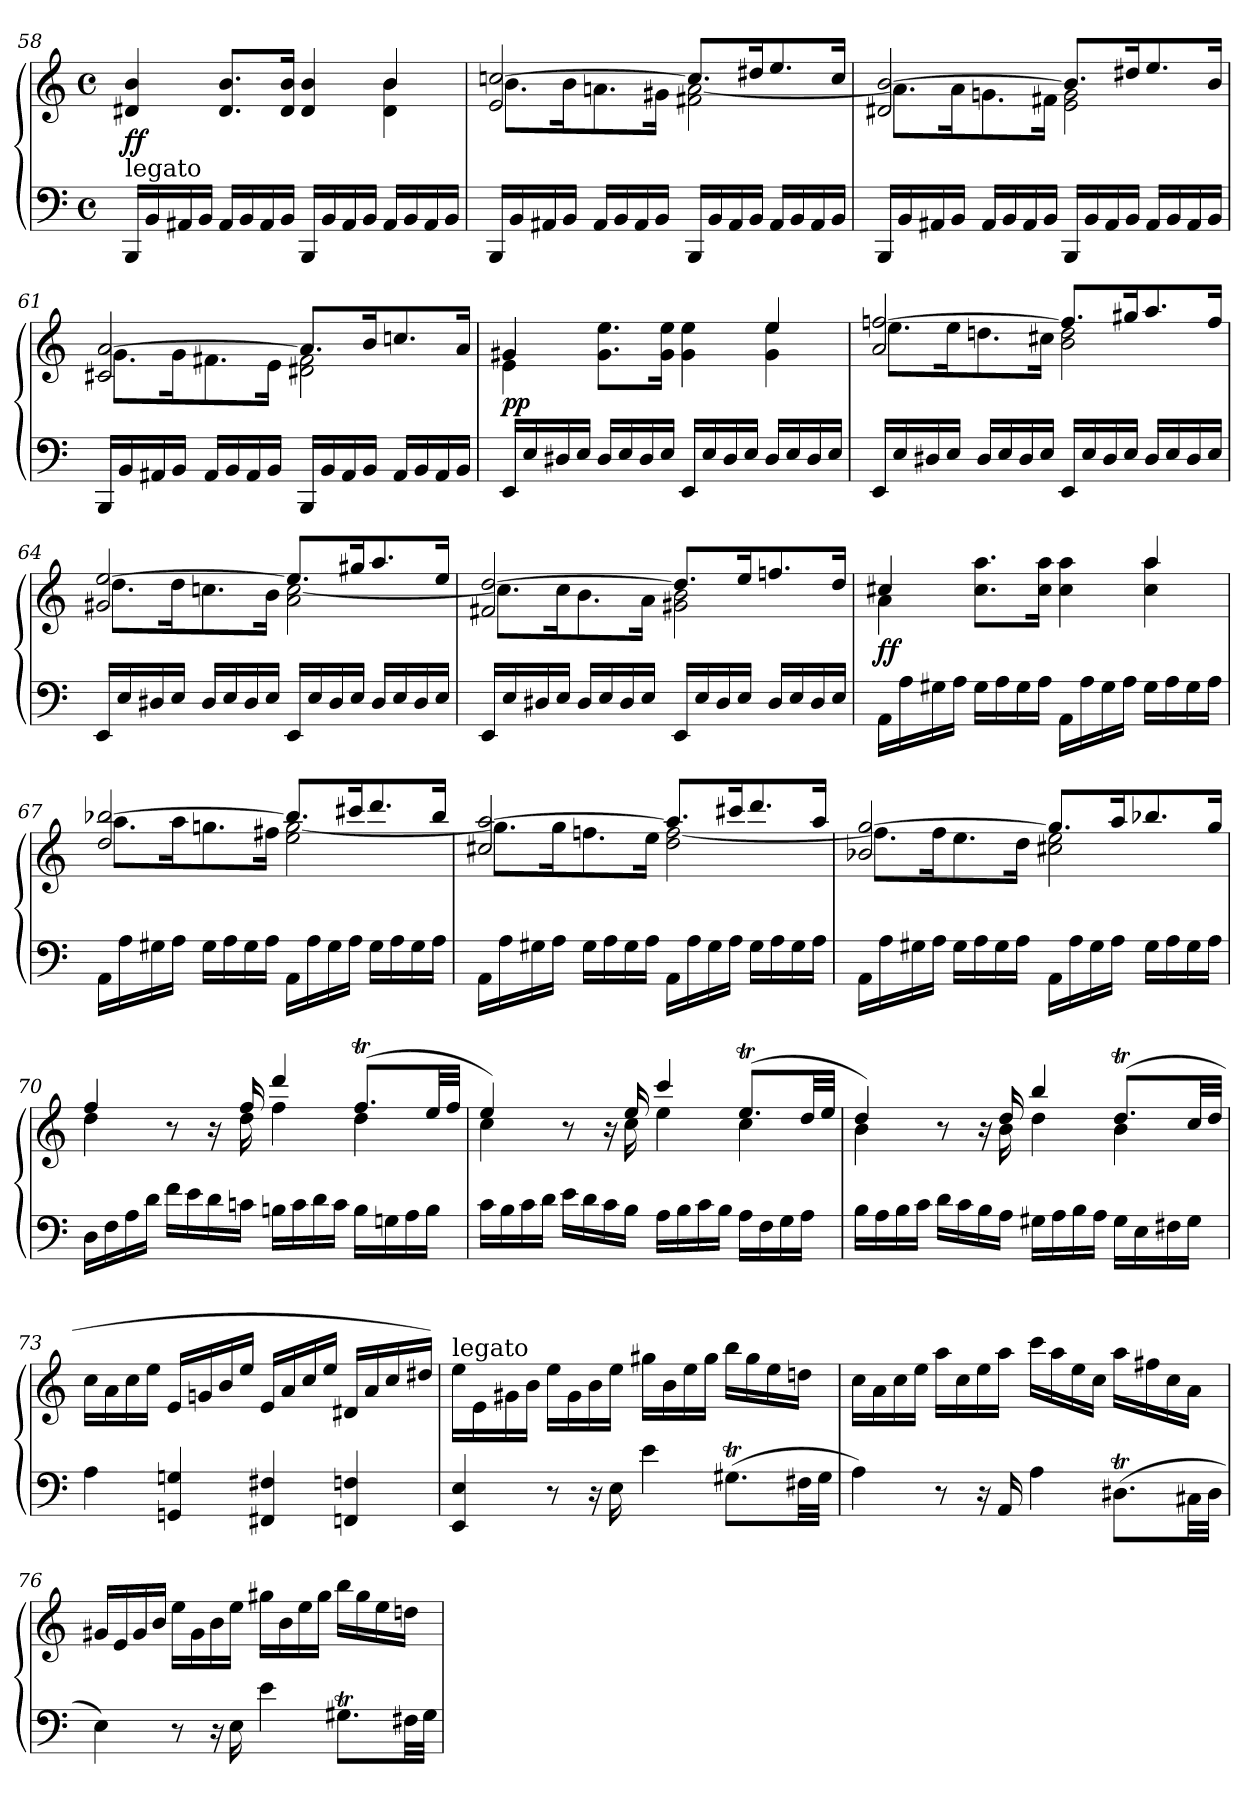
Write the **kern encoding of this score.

**kern	**kern	**dynam
*part1	*part1	*part1
*staff2	*staff1	*staff1/2
*clefF4	*clefG2	*
*k[]	*k[]	*
*a:	*a:	*
*M4/4	*M4/4	*
*met(c)	*met(c)	*
=58	=58	=58
*	*^	*
!LO:TX:a:t=legato	!	!	!
16BBBLL	4d#X 4b	2.ryy	ff
16BB	.	.	.
16AA#X	.	.	.
16BBJJ	.	.	.
16AA#LL	8.d# 8.bL	.	.
16BB	.	.	.
16AA#	.	.	.
16BBJJ	16d# 16bJk	.	.
16BBBLL	4d# 4b	.	.
16BB	.	.	.
16AA#	.	.	.
16BBJJ	.	.	.
16AA#LL	4b	4d# 4b	.
16BB	.	.	.
16AA#	.	.	.
16BBJJ	.	.	.
=59	=59	=59	=59
16BBBLL	2e [2ccn	8.bL	.
16BB	.	.	.
16AA#X	.	.	.
16BBJJ	.	16bk	.
16AA#LL	.	8.an	.
16BB	.	.	.
16AA#	.	.	.
16BBJJ	.	16g#XJk	.
16BBBLL	8.ccL]	2f#X [2a	.
16BB	.	.	.
16AA#	.	.	.
16BBJJ	16dd#Xk	.	.
16AA#LL	8.ee	.	.
16BB	.	.	.
16AA#	.	.	.
16BBJJ	16ccJk	.	.
=60	=60	=60	=60
16BBBLL	2d#X [2b	8.aL]	.
16BB	.	.	.
16AA#X	.	.	.
16BBJJ	.	16ak	.
16AA#LL	.	8.gn	.
16BB	.	.	.
16AA#	.	.	.
16BBJJ	.	16f#XJk	.
16BBBLL	8.bL]	2e 2g	.
16BB	.	.	.
16AA#	.	.	.
16BBJJ	16dd#Xk	.	.
16AA#LL	8.ee	.	.
16BB	.	.	.
16AA#	.	.	.
16BBJJ	16bJk	.	.
=61	=61	=61	=61
16BBBLL	2c#X [2a	8.gL	.
16BB	.	.	.
16AA#X	.	.	.
16BBJJ	.	16gk	.
16AA#LL	.	8.f#X	.
16BB	.	.	.
16AA#	.	.	.
16BBJJ	.	16eJk	.
16BBBLL	8.aL]	2d#X 2f#	.
16BB	.	.	.
16AA#	.	.	.
16BBJJ	16bk	.	.
16AA#LL	8.ccn	.	.
16BB	.	.	.
16AA#	.	.	.
16BBJJ	16aJk	.	.
=62	=62	=62	=62
16EELL	4g#X	4e	pp
16E	.	.	.
16D#X	.	.	.
16EJJ	.	.	.
16D#/LL	2ryy	8.g# 8.eeL	.
16E/	.	.	.
16D#/	.	.	.
16E/JJ	.	16g# 16eeJk	.
16EELL	.	4g# 4ee	.
16E	.	.	.
16D#	.	.	.
16EJJ	.	.	.
16D#/LL	4ee	4g# 4ee	.
16E/	.	.	.
16D#/	.	.	.
16E/JJ	.	.	.
=63	=63	=63	=63
16EELL	2a [2ffn	8.eeL	.
16E	.	.	.
16D#X	.	.	.
16EJJ	.	16eek	.
16D#/LL	.	8.ddn	.
16E/	.	.	.
16D#/	.	.	.
16E/JJ	.	16cc#XJk	.
16EELL	8.ffL]	2b 2dd	.
16E	.	.	.
16D#	.	.	.
16EJJ	16gg#Xk	.	.
16D#/LL	8.aa	.	.
16E/	.	.	.
16D#/	.	.	.
16E/JJ	16ffJk	.	.
=64	=64	=64	=64
16EELL	2g#X [2ee	8.ddL	.
16E	.	.	.
16D#X	.	.	.
16EJJ	.	16ddk	.
16D#/LL	.	8.ccn	.
16E/	.	.	.
16D#/	.	.	.
16E/JJ	.	16bJk	.
16EELL	8.eeL]	2a [2cc	.
16E	.	.	.
16D#	.	.	.
16EJJ	16gg#Xk	.	.
16D#/LL	8.aa	.	.
16E/	.	.	.
16D#/	.	.	.
16E/JJ	16eeJk	.	.
=65	=65	=65	=65
16EELL	2f#X [2dd	8.ccL]	.
16E	.	.	.
16D#X	.	.	.
16EJJ	.	16cck	.
16D#/LL	.	8.b	.
16E/	.	.	.
16D#/	.	.	.
16E/JJ	.	16aJk	.
16EELL	8.ddL]	2g#X 2b	.
16E	.	.	.
16D#	.	.	.
16EJJ	16eek	.	.
16D#/LL	8.ffn	.	.
16E/	.	.	.
16D#/	.	.	.
16E/JJ	16ddJk	.	.
=66	=66	=66	=66
16AALL	4cc#X	4a	ff
16A	.	.	.
16G#X	.	.	.
16AJJ	.	.	.
16G#LL	2ryy	8.cc# 8.aaL	.
16A	.	.	.
16G#	.	.	.
16AJJ	.	16cc# 16aaJk	.
16AALL	.	4cc# 4aa	.
16A	.	.	.
16G#	.	.	.
16AJJ	.	.	.
16G#LL	4aa	4cc# 4aa	.
16A	.	.	.
16G#	.	.	.
16AJJ	.	.	.
=67	=67	=67	=67
16AALL	2dd [2bb-X	8.aaL	.
16A	.	.	.
16G#X	.	.	.
16AJJ	.	16aak	.
16G#LL	.	8.ggn	.
16A	.	.	.
16G#	.	.	.
16AJJ	.	16ff#XJk	.
16AALL	8.bb-L]	2ee [2gg	.
16A	.	.	.
16G#	.	.	.
16AJJ	16ccc#Xk	.	.
16G#LL	8.ddd	.	.
16A	.	.	.
16G#	.	.	.
16AJJ	16bb-Jk	.	.
=68	=68	=68	=68
16AALL	[2aa 2cc#X	8.ggL]	.
16A	.	.	.
16G#X	.	.	.
16AJJ	.	16ggk	.
16G#LL	.	8.ffn	.
16A	.	.	.
16G#	.	.	.
16AJJ	.	16eeJk	.
16AALL	8.aaL]	2dd [2ff	.
16A	.	.	.
16G#	.	.	.
16AJJ	16ccc#Xk	.	.
16G#LL	8.ddd	.	.
16A	.	.	.
16G#	.	.	.
16AJJ	16aaJk	.	.
=69	=69	=69	=69
16AALL	2b-X [2gg	8.ffL]	.
16A	.	.	.
16G#X	.	.	.
16AJJ	.	16ffk	.
16G#LL	.	8.ee	.
16A	.	.	.
16G#	.	.	.
16AJJ	.	16ddJk	.
16AALL	8.ggL]	2cc#X 2ee	.
16A	.	.	.
16G#	.	.	.
16AJJ	16aak	.	.
16G#LL	8.bb-X	.	.
16A	.	.	.
16G#	.	.	.
16AJJ	16ggJk	.	.
=70	=70	=70	=70
16DLL	4ff	4dd	.
16F	.	.	.
16A	.	.	.
16dJJ	.	.	.
16fLL	8ryy	8r	.
16e	.	.	.
16d	16ryy	16r	.
16cnJJ	16ff	16dd	.
16BnLL	4ddd	4ff	.
16c	.	.	.
16d	.	.	.
16cJJ	.	.	.
16BLL	(8.ffTL	4dd	.
16Gn	.	.	.
16A	.	.	.
16BJJ	32eeLL	.	.
.	32ffJJJ	.	.
=71	=71	=71	=71
16cLL	4ee)	4cc	.
16B	.	.	.
16c	.	.	.
16dJJ	.	.	.
16eLL	8ryy	8r	.
16d	.	.	.
16c	16ryy	16r	.
16BJJ	16ee	16cc	.
16ALL	4ccc	4ee	.
16B	.	.	.
16c	.	.	.
16BJJ	.	.	.
16ALL	(8.eetL	4cc	.
16F	.	.	.
16G	.	.	.
16AJJ	32ddLL	.	.
.	32eeJJJ	.	.
=72	=72	=72	=72
16BLL	4dd)	4b	.
16A	.	.	.
16B	.	.	.
16cJJ	.	.	.
16dLL	8ryy	8r	.
16c	.	.	.
16B	16ryy	16r	.
16AJJ	16dd	16b	.
16G#XLL	4bb	4dd	.
16A	.	.	.
16B	.	.	.
16AJJ	.	.	.
16G#LL	(8.ddTL	4b	.
16E	.	.	.
16F#X	.	.	.
16G#JJ	32ccLL	.	.
.	32ddJJJ	.	.
*	*v	*v	*
=73	=73	=73
4A	16ccLL	.
.	16a	.
.	16cc	.
.	16eeJJ	.
4GGn 4Gn	16eLL	.
.	16gn	.
.	16b	.
.	16eeJJ	.
4FF#X 4F#X	16eLL	.
.	16a	.
.	16cc	.
.	16eeJJ	.
4FFn 4Fn	16d#XLL	.
.	16a	.
.	16cc	.
.	16dd#XJJ)	.
=74	=74	=74
!	!LO:TX:a:t=legato	!
4EE 4E	16ee\LL	.
.	16e\	.
.	16g#X\	.
.	16b\JJ	.
8r	16eeLL	.
.	16g#	.
16r	16b	.
16E	16eeJJ	.
4e	16gg#XLL	.
.	16b	.
.	16ee	.
.	16gg#JJ	.
(8.G#XtL	16bbLL	.
.	16gg#	.
.	16ee	.
32F#XLL	16ddnJJ	.
32G#JJJ	.	.
=75	=75	=75
4A)	16ccLL	.
.	16a	.
.	16cc	.
.	16eeJJ	.
8r	16aaLL	.
.	16cc	.
16r	16ee	.
16AA	16aaJJ	.
4A	16cccLL	.
.	16aa	.
.	16ee	.
.	16ccJJ	.
(8.D#Xt\L	16aaLL	.
.	16ff#X	.
.	16cc	.
32C#X\LL	16aJJ	.
32D#\JJJ	.	.
=76	=76	=76
4E)	16g#XLL	.
.	16e	.
.	16g#	.
.	16bJJ	.
8r	16eeLL	.
.	16g#	.
16r	16b	.
16E	16eeJJ	.
4e	16gg#XLL	.
.	16b	.
.	16ee	.
.	16gg#JJ	.
8.G#XtL	16bbLL	.
.	16gg#	.
.	16ee	.
32F#XLL	16ddnJJ	.
32G#JJJ	.	.
=	=	=
*-	*-	*-
